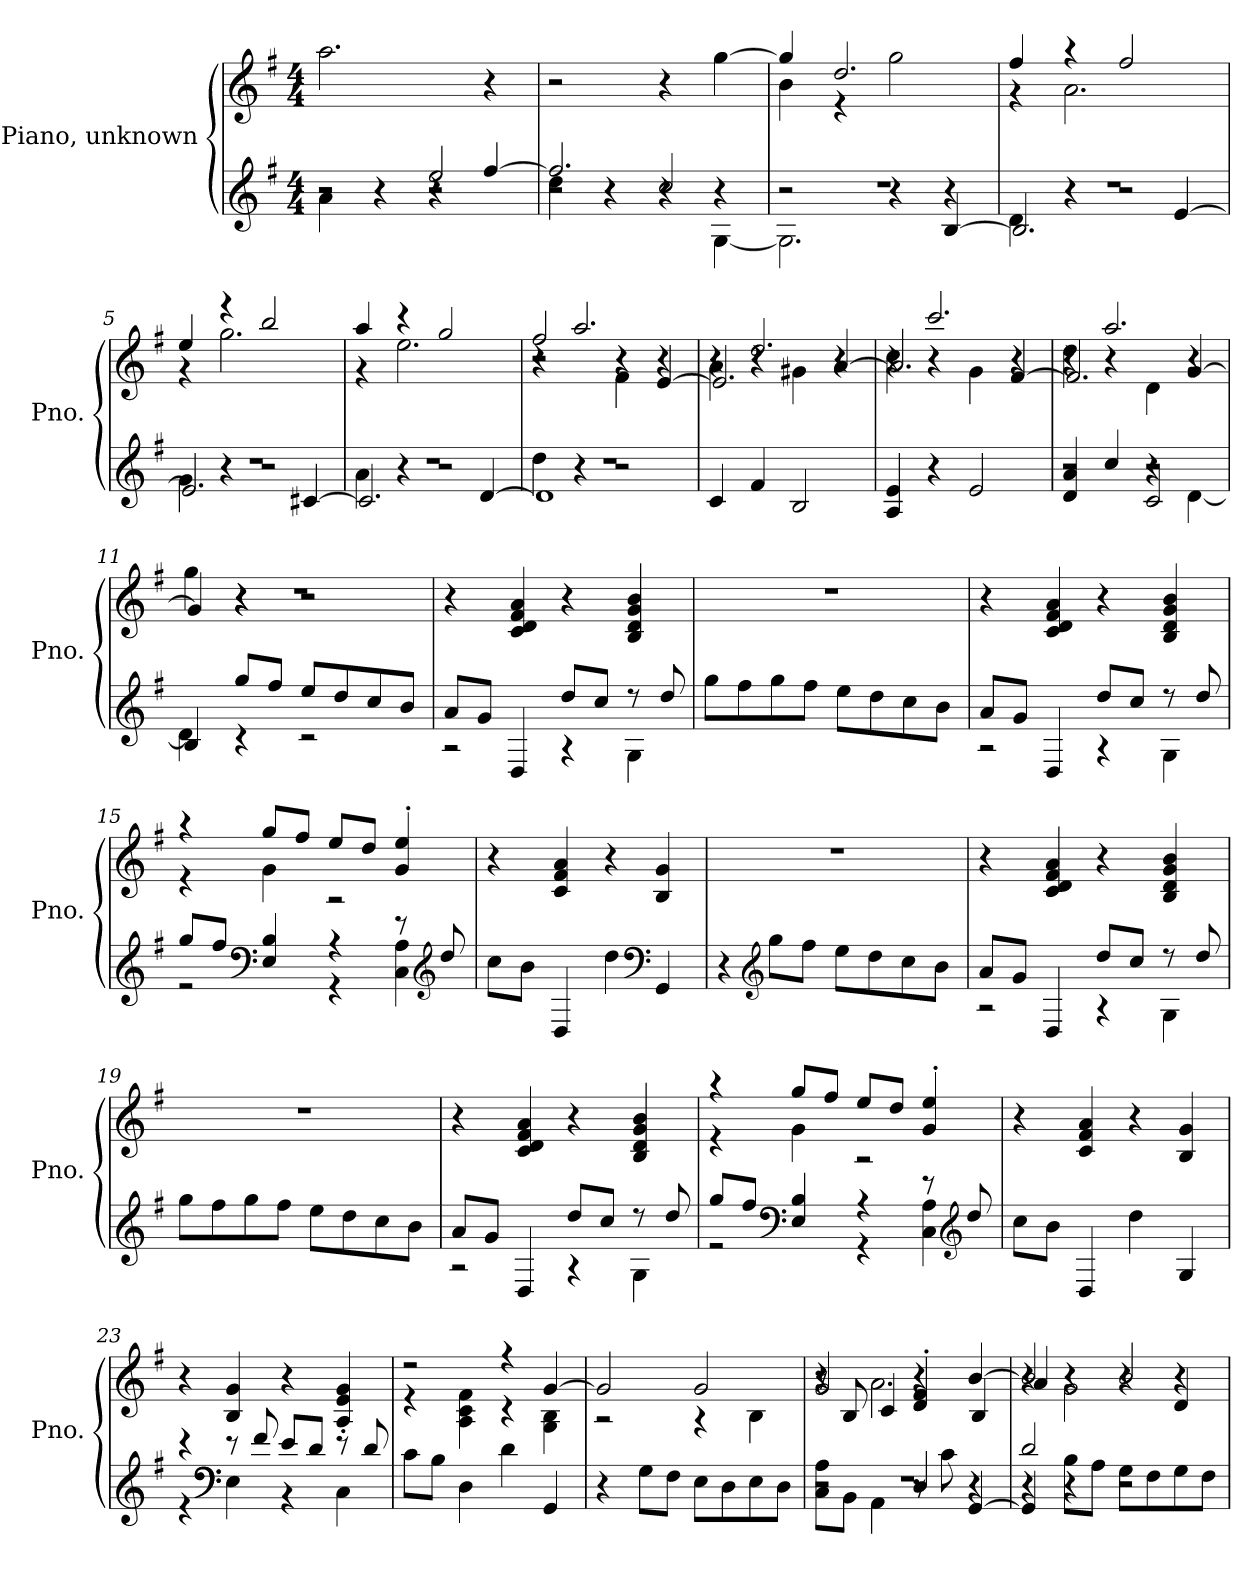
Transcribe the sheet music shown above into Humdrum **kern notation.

**kern	**kern
*part1	*part1
*staff2	*staff1
*I"Piano, unknown	*
*I'Pno.	*
*clefG2	*clefG2
*k[f#]	*k[f#]
*M4/4	*M4/4
*MM120	*MM120
=1	=1
*^	*
*	*^	*
2r	4a\	2r	2.aa\
.	4r	.	.
4r	2r	2ee/	.
[4ff#/	.	.	4r
=2	=2	=2	=2
2.ff#/]	4dd\	2r	2r
.	4r	.	.
.	4r	2cc/	4r
4r	[4G\	.	[4gg\
=3	=3	=3	=3
*	*	*	*^
1r	2.G\]	2r	4gg/]	4b\
.	.	.	2.dd/	4r
.	.	4r	.	2gg\
.	4r	[4B/	.	.
=4	=4	=4	=4	=4
1r	4d\	2.B/]	4ff#/	4r
.	4r	.	4r	2.a\
.	2r	.	2ff#/	.
.	.	[4e/	.	.
=5	=5	=5	=5	=5
1r	4g\	2.e/]	4ee/	4r
.	4r	.	4r	2.gg\
.	2r	.	2bb/	.
.	.	[4c#X/	.	.
=6	=6	=6	=6	=6
1r	4a\	2.c#/]	4aa/	4r
.	4r	.	4r	2.ee\
.	2r	.	2gg/	.
.	.	[4d/	.	.
=7	=7	=7	=7	=7
*	*	*	*	*^
1r	4dd\	1d]	4r	2r	2ff#/
.	4r	.	2.aa/	.	.
.	2r	.	.	4f#\	4r
.	.	.	.	4r	[4e/
*v	*v	*v	*	*	*
!!LO:LB:g=z	!!	!!
=8	=8	=8	=8
4c/	4r	4a\	2.e/]
4f#/	2.dd/	4r	.
2B/	.	4g#X\	.
.	.	4r	[4a/
=9	=9	=9	=9
4A/ 4e/	4r	4cc\	2.a/]
4r	2.ccc/	4r	.
2e/	.	4g\	.
.	.	4r	[4f#/
=10	=10	=10	=10
*^	*	*	*
*	*^	*	*	*
4d/ 4a/	2r	2r	4r	4dd\	2.f#/]
4cc/	.	.	2.aa/	4r	.
2r	4r	2c/	.	4d\	.
.	[4d\	.	.	4r	[4g/
*	*v	*v	*	*	*
=11	=11	=11	=11	=11
4B/	4d\]	1r	4gg\	4g/]
8gg/L	4r	.	4r	4r
8ff#/J	.	.	.	.
8ee/L	2r	.	2r	2r
8dd/	.	.	.	.
8cc/	.	.	.	.
8b/J	.	.	.	.
*	*	*v	*v	*v
=12	=12	=12
8a/L	2r	4r
8g/J	.	.
4D/	.	4c/ 4d/ 4f#/ 4a/
8dd/L	4r	4r
8cc/J	.	.
8r	4G\	4B/ 4d/ 4g/ 4b/
8dd/	.	.
*v	*v	*
!!LO:LB:g=z
=13	=13
8gg\L	1r
8ff#\	.
8gg\	.
8ff#\J	.
8ee\L	.
8dd\	.
8cc\	.
8b\J	.
=14	=14
*^	*
8a/L	2r	4r
8g/J	.	.
4D/	.	4c/ 4d/ 4f#/ 4a/
8dd/L	4r	4r
8cc/J	.	.
8r	4G\	4B/ 4d/ 4g/ 4b/
8dd/	.	.
=15	=15	=15
*	*	*^
8gg/L	2r	4r	4r
8ff#/J	.	.	.
*clefF4	*	*	*
4E/ 4B/	.	8gg/L	4g\
.	.	8ff#/J	.
4r	4r	8ee/L	2r
.	.	8dd/J	.
8r	4C\ 4A\	4g/' 4ee/'	.
*clefG2	*	*	*
8dd/	.	.	.
*v	*v	*	*
*	*v	*v
=16	=16
8cc\L	4r
8b\J	.
4D/	4c/ 4f#/ 4a/
4dd\	4r
*clefF4	*
4GG/	4B/ 4g/
!!LO:LB:g=z
=17	=17
4r	1r
*clefG2	*
8gg\L	.
8ff#\J	.
8ee\L	.
8dd\	.
8cc\	.
8b\J	.
=18	=18
*^	*
8a/L	2r	4r
8g/J	.	.
4D/	.	4c/ 4d/ 4f#/ 4a/
8dd/L	4r	4r
8cc/J	.	.
8r	4G\	4B/ 4d/ 4g/ 4b/
8dd/	.	.
*v	*v	*
=19	=19
8gg\L	1r
8ff#\	.
8gg\	.
8ff#\J	.
8ee\L	.
8dd\	.
8cc\	.
8b\J	.
=20	=20
*^	*
8a/L	2r	4r
8g/J	.	.
4D/	.	4c/ 4d/ 4f#/ 4a/
8dd/L	4r	4r
8cc/J	.	.
8r	4G\	4B/ 4d/ 4g/ 4b/
8dd/	.	.
!!LO:LB:g=z
=21	=21	=21
*	*	*^
8gg/L	2r	4r	4r
8ff#/J	.	.	.
*clefF4	*	*	*
4E/ 4B/	.	8gg/L	4g\
.	.	8ff#/J	.
4r	4r	8ee/L	2r
.	.	8dd/J	.
8r	4C\ 4A\	4g/' 4ee/'	.
*clefG2	*	*	*
8dd/	.	.	.
*v	*v	*	*
*	*v	*v
=22	=22
8cc\L	4r
8b\J	.
4D/	4c/ 4f#/ 4a/
4dd\	4r
4G/	4B/ 4g/
=23	=23
*^	*
4r	4r	4r
*clefF4	*	*
8r	4E\	4B/ 4g/
8f#/	.	.
8e/L	4r	4r
8d/J	.	.
8r	4C\	4A/' 4e/' 4g/'
8d/	.	.
*v	*v	*
=24	=24
*	*^
8c\L	2r	4r
8B\J	.	.
4D\	.	4A\ 4c\ 4f#\
4d\	4r	4r
4GG/	[4g/	4G\ 4B\
=25	=25	=25
4r	2g/]	2r
8G\L	.	.
8F#\J	.	.
8E\L	2g/	4r
8D\	.	.
8E\	.	4B\
8D\J	.	.
!!LO:LB:g=z
=26	=26	=26
*^	*	*^
*	*^	*	*	*
1r	8C\ 8A\L	2r	2g/	4r	8r
.	8BB\J	.	.	.	8B/
.	4AA\	.	.	2.a\	4c/
.	8r	4D/	4r	.	4d/' 4f#/'
.	8c\	.	.	.	.
.	4r	[4GG/	[4b/	.	4B/
=27	=27	=27	=27	=27	=27
2d/	4r	4GG/]	2b/]	4r	4a/
.	8B\L	4r	.	2g\	4r
.	8A\J	.	.	.	.
2r	8G\L	2r	2b/	.	4r
.	8F#\	.	.	.	.
.	8G\	.	.	4r	4d/
.	8F#\J	.	.	.	.
*v	*v	*v	*	*	*
*	*v	*v	*v
=	=
*-	*-
